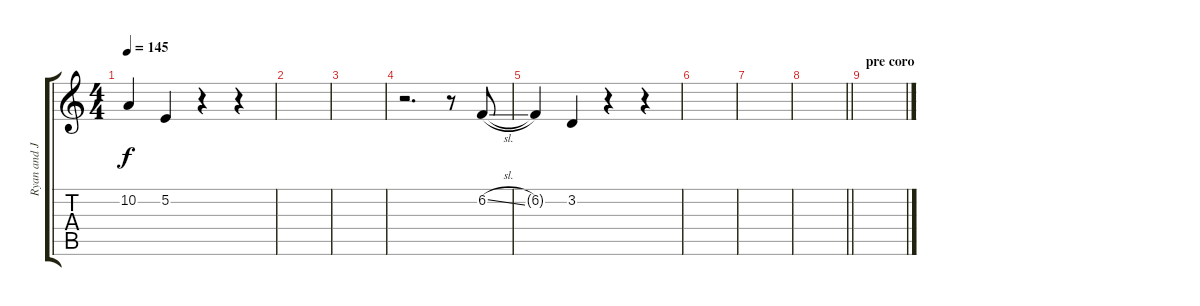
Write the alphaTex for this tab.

\track ("Ryan and Jon's  voice" "Ryan and J") {mute instrument altosax}
\staff {score tabs}
\tuning (E4 B3 G3 D3 A2 E2) {hide}
\ts (4 4)
\tempo 145
\clef g2
\ks c
10.2{t}.4{dy f} 5.2.4 r.4 r.4 |
|
|
r.2{d} r.8 6.2{sl}.8 |
6.2{t}.4 3.2.4 r.4 r.4 |
|
|
\barLineRight lightlight
|
\section ("" "pre coro")
